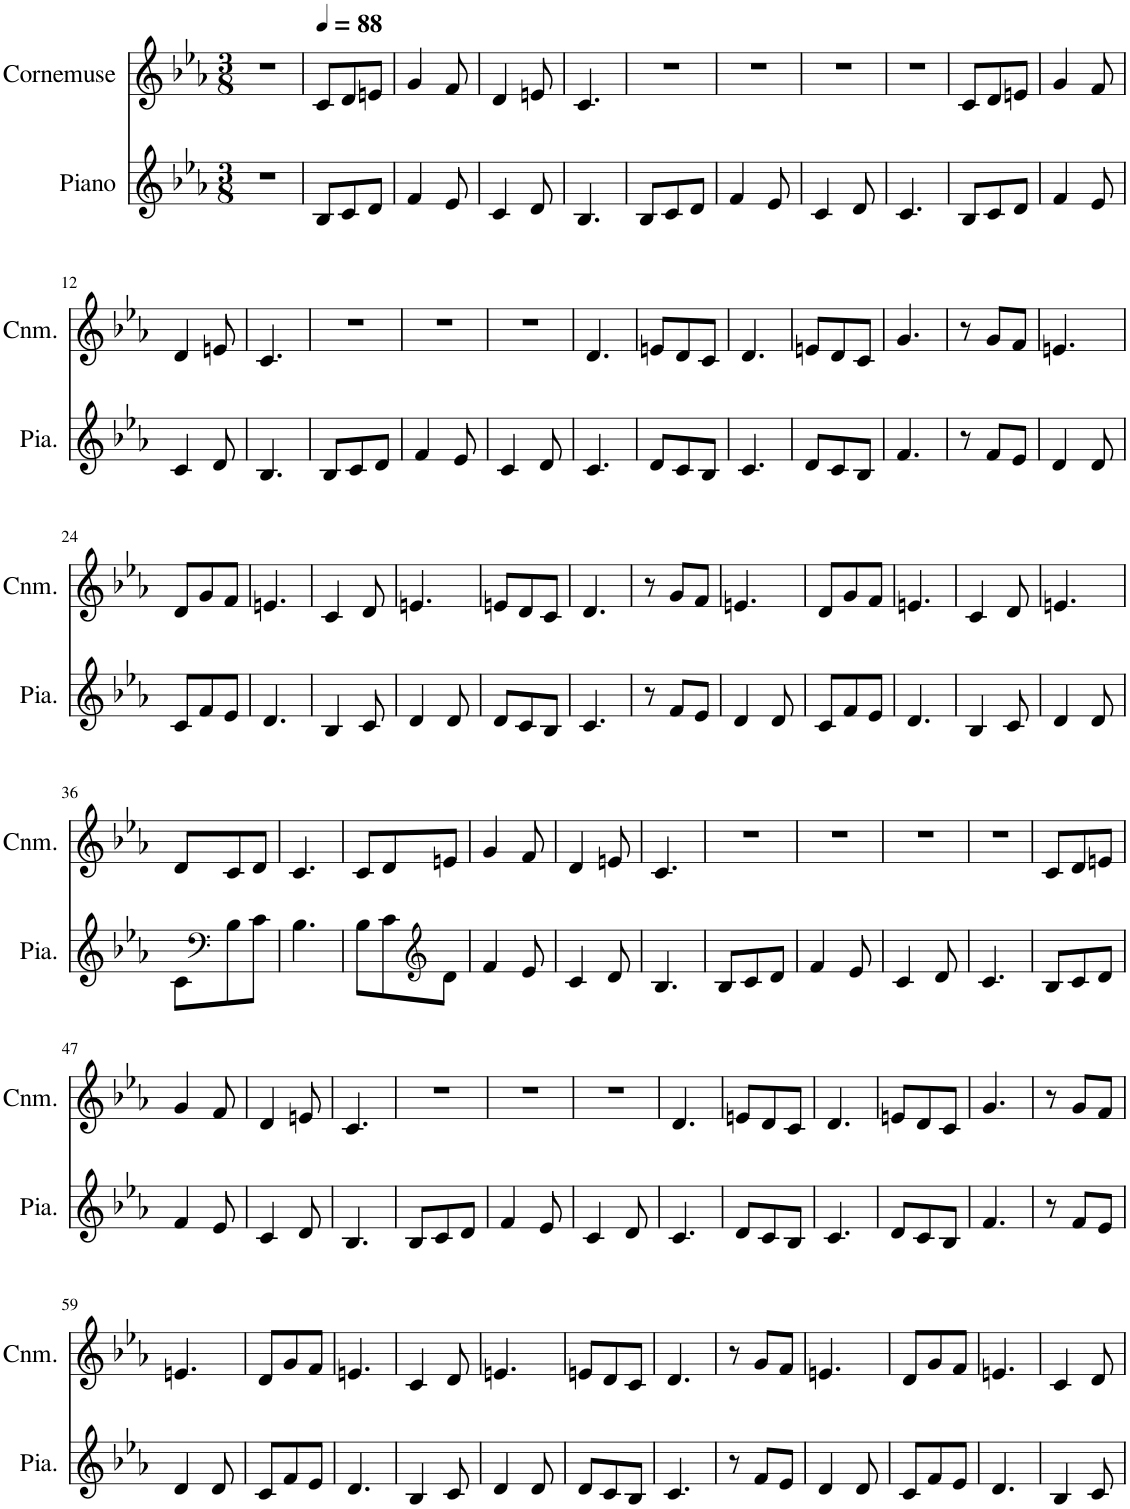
**kern	**kern
*part2	*part1
*staff2	*staff1
*I"Piano	*I"Cornemuse
*I'Pia.	*I'Cnm.
*clefG2	*clefG2
*	*Trd1c2
*k[b-e-a-]	*k[b-e-a-]
*M3/8	*M3/8
=1	=1
4.r	4.r
=2	=2
*	*MM88
8B-/L	8c/L
8c/	8d/
8d/J	8en/J
=3	=3
4f/	4g/
8e-/	8f/
=4	=4
4c/	4d/
8d/	8en/
=5	=5
4.B-/	4.c/
=6	=6
8B-/L	4.r
8c/	.
8d/J	.
=7	=7
4f/	4.r
8e-/	.
=8	=8
4c/	4.r
8d/	.
=9	=9
4.c/	4.r
=10	=10
8B-/L	8c/L
8c/	8d/
8d/J	8en/J
=11	=11
4f/	4g/
8e-/	8f/
!!LO:LB:g=z
=12	=12
4c/	4d/
8d/	8en/
=13	=13
4.B-/	4.c/
=14	=14
8B-/L	4.r
8c/	.
8d/J	.
=15	=15
4f/	4.r
8e-/	.
=16	=16
4c/	4.r
8d/	.
=17	=17
4.c/	4.d/
=18	=18
8d/L	8en/L
8c/	8d/
8B-/J	8c/J
=19	=19
4.c/	4.d/
=20	=20
8d/L	8en/L
8c/	8d/
8B-/J	8c/J
=21	=21
4.f/	4.g/
=22	=22
8r	8r
8f/L	8g/L
8e-/J	8f/J
=23	=23
4d/	4.en/
8d/	.
!!LO:LB:g=z
=24	=24
8c/L	8d/L
8f/	8g/
8e-/J	8f/J
=25	=25
4.d/	4.en/
=26	=26
4B-/	4c/
8c/	8d/
=27	=27
4d/	4.en/
8d/	.
=28	=28
8d/L	8en/L
8c/	8d/
8B-/J	8c/J
=29	=29
4.c/	4.d/
=30	=30
8r	8r
8f/L	8g/L
8e-/J	8f/J
=31	=31
4d/	4.en/
8d/	.
=32	=32
8c/L	8d/L
8f/	8g/
8e-/J	8f/J
=33	=33
4.d/	4.en/
=34	=34
4B-/	4c/
8c/	8d/
=35	=35
4d/	4.en/
8d/	.
!!LO:LB:g=z
=36	=36
8c\L	8d/L
*clefF4	*
8B-\	8c/
8c\J	8d/J
=37	=37
4.B-\	4.c/
=38	=38
8B-\L	8c/L
8c\	8d/
*clefG2	*
8d\J	8en/J
=39	=39
4f/	4g/
8e-/	8f/
=40	=40
4c/	4d/
8d/	8en/
=41	=41
4.B-/	4.c/
=42	=42
8B-/L	4.r
8c/	.
8d/J	.
=43	=43
4f/	4.r
8e-/	.
=44	=44
4c/	4.r
8d/	.
=45	=45
4.c/	4.r
=46	=46
8B-/L	8c/L
8c/	8d/
8d/J	8en/J
!!LO:LB:g=z
=47	=47
4f/	4g/
8e-/	8f/
=48	=48
4c/	4d/
8d/	8en/
=49	=49
4.B-/	4.c/
=50	=50
8B-/L	4.r
8c/	.
8d/J	.
=51	=51
4f/	4.r
8e-/	.
=52	=52
4c/	4.r
8d/	.
=53	=53
4.c/	4.d/
=54	=54
8d/L	8en/L
8c/	8d/
8B-/J	8c/J
=55	=55
4.c/	4.d/
=56	=56
8d/L	8en/L
8c/	8d/
8B-/J	8c/J
=57	=57
4.f/	4.g/
=58	=58
8r	8r
8f/L	8g/L
8e-/J	8f/J
!!LO:LB:g=z
=59	=59
4d/	4.en/
8d/	.
=60	=60
8c/L	8d/L
8f/	8g/
8e-/J	8f/J
=61	=61
4.d/	4.en/
=62	=62
4B-/	4c/
8c/	8d/
=63	=63
4d/	4.en/
8d/	.
=64	=64
8d/L	8en/L
8c/	8d/
8B-/J	8c/J
=65	=65
4.c/	4.d/
=66	=66
8r	8r
8f/L	8g/L
8e-/J	8f/J
=67	=67
4d/	4.en/
8d/	.
=68	=68
8c/L	8d/L
8f/	8g/
8e-/J	8f/J
=69	=69
4.d/	4.en/
=70	=70
4B-/	4c/
8c/	8d/
=	=
*-	*-
